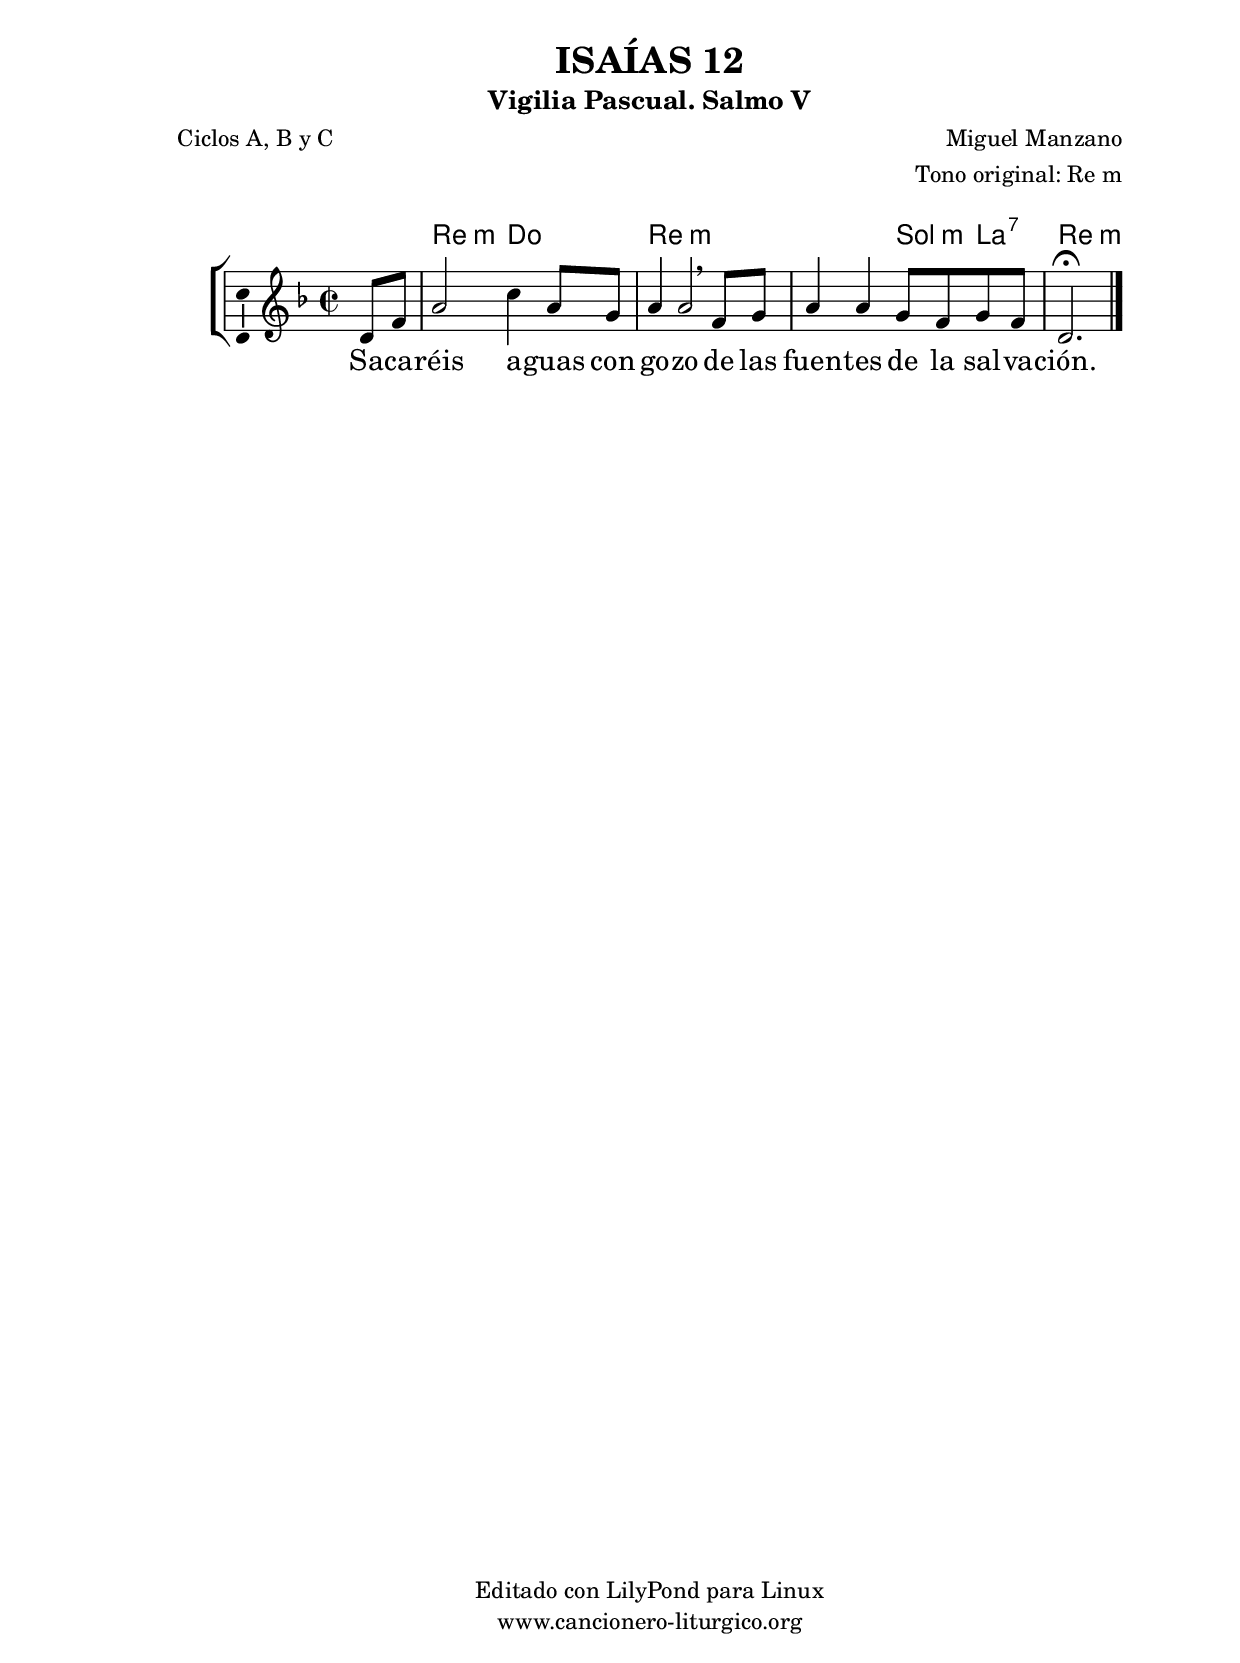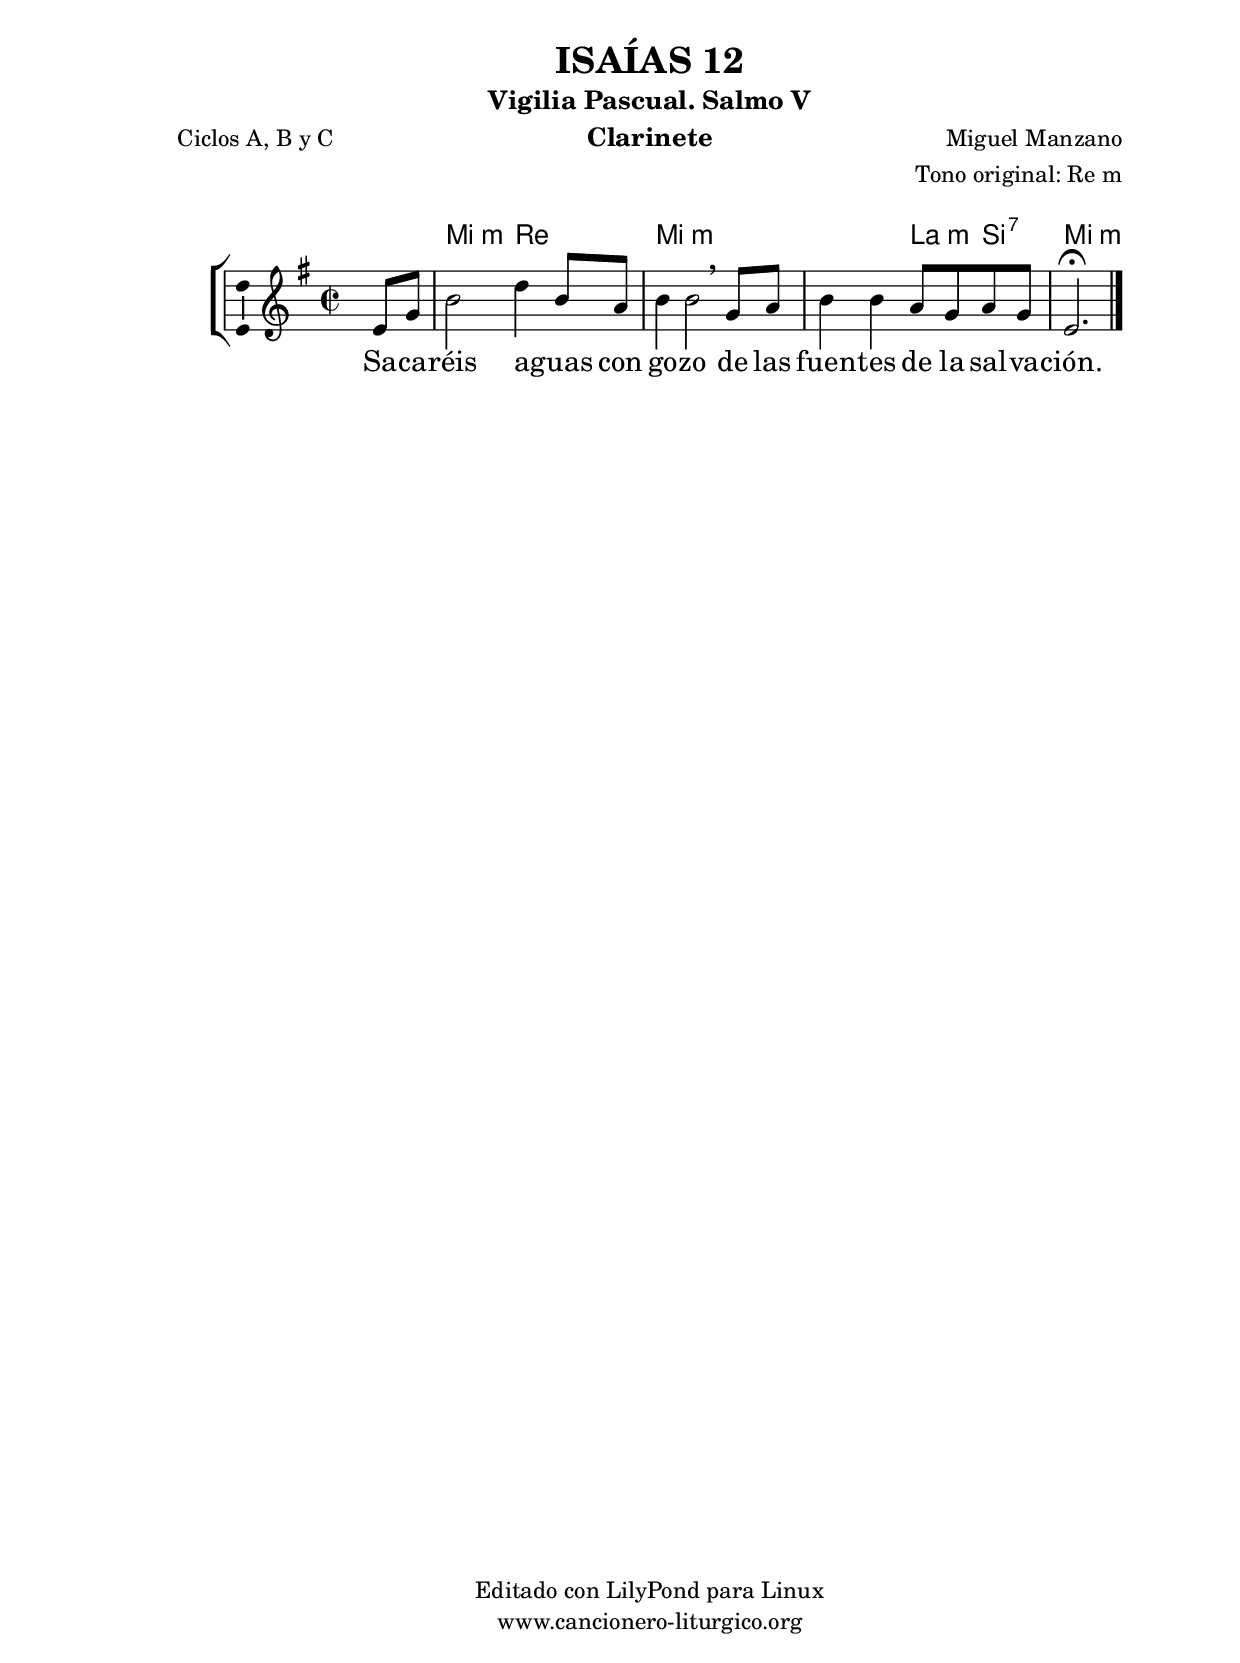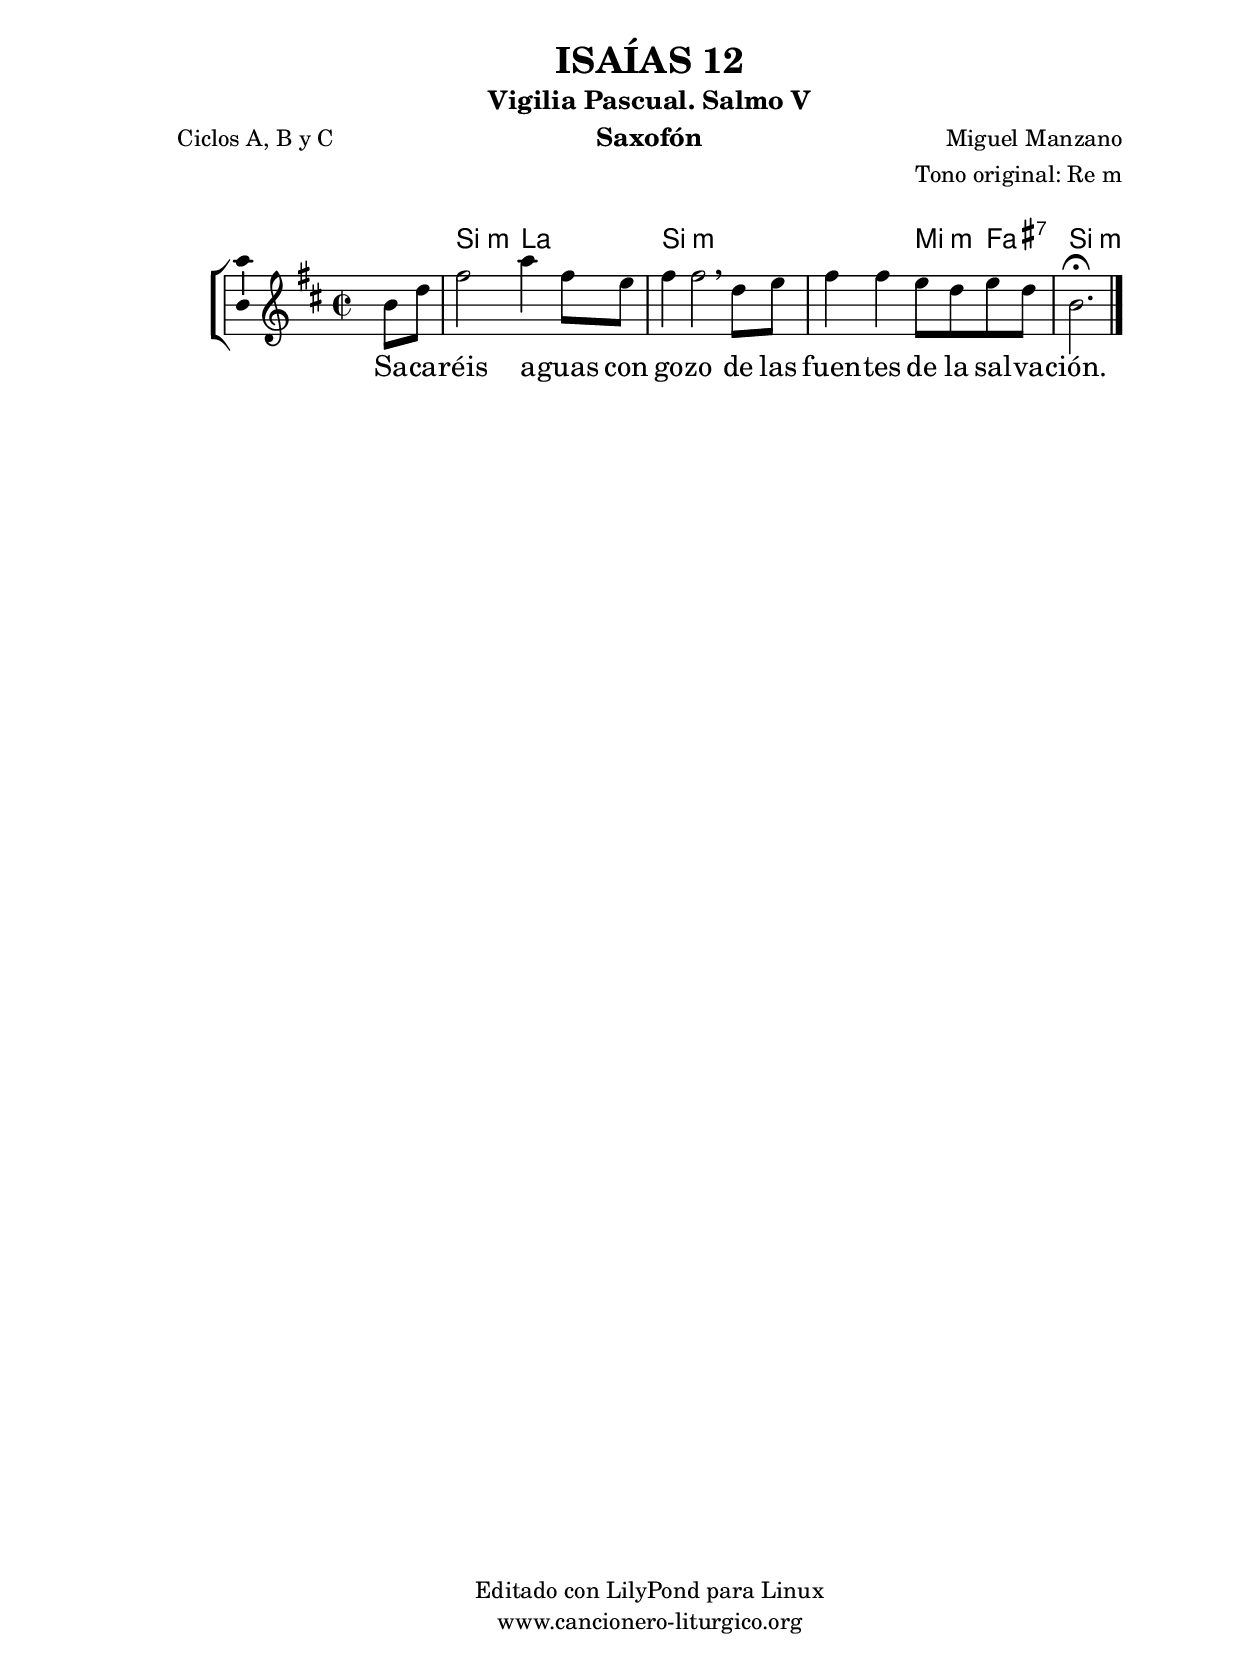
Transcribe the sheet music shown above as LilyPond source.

%
%para convertir .midi en .wav:
%timidity filename.midi -Ow -o finename.wav
%
%
%Para convertir de .wav a .mp3:
%lame -h -m j filename.wav
%
%
%para escuchar el midi:
%timidity nombrefichero.midi
%


%versión de lilypond para la que se ha escrito esta partitura:
\version "2.16.0"

	%Tamaño papel
	#(set-default-paper-size "a4")
	%Tamaño partitura
	#(set-global-staff-size 20)
	%No responde al pulsar sobre una nota
	#(ly:set-option 'point-and-click #f)

%parámetros del encabezamiento:
\header {
	title = "ISAÍAS 12"
	subtitle = "Vigilia Pascual. Salmo V"
	composer = "Miguel Manzano"
	poet = "Ciclos A, B y C"
	meter = ""
	arranger = "Tono original: Re m"
%%%errata en armadura en Libro del Salmista
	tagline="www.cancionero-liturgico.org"
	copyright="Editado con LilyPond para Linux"
	}

%parámetros asociados al papel:
\paper  {
	oddHeaderMarkup = \markup {\fill-line { \on-the-fly #not-first-page \fromproperty #'header:title \on-the-fly #not-first-page \fromproperty #'header:composer }}
	evenHeaderMarkup = \markup {\fill-line { \fromproperty #'header:composer \fromproperty #'header:title }}
	#(set-paper-size "a4")
	print-page-number = ##f
	first-page-number = 1
	print-first-page-number = ##f
%	head-separation = 3.0 \cm
	top-margin = 2.0 \cm
	bottom-margin = 0.5\cm
%%%	bottom-margin = -1.0\cm
	left-margin = 3.0 \cm
	line-width = 16.0 \cm 
	indent = 8\mm
	interscoreline = 2.\mm
	between-system-space = 15\mm
%	para que las partituras no llenen la hoja:
	ragged-bottom = ##t
%	idem para la última hoja:
	ragged-last-bottom = ##f
%	para que las partituras llenen el ancho del papel:
	ragged-last = ##f
	after-title-space = 2.5 \cm
%page-count=1
%system-count=8

	%Flexible Vertical Spacing
%	markup-markup-spacing =
%	#'((basic-distance . 15) (minimum-distance . 15) (padding . 3))
	markup-system-spacing =
	#'((basic-distance . 15) (minimum-distance . 15) (padding . 3))
	system-system-spacing =
	#'((basic-distance . 15) (minimum-distance . 15) (padding . 3))
	score-system-spacing =
	#'((basic-distance . 15) (minimum-distance . 15) (padding . 5))
%	top-system-spacing = % header
%	#'((basic-distance . 8) (minimum-distance . 0) (padding . 3))
%	top-markup-spacing =
%	#'((basic-distance . 20) (minimum-distance . 20) (padding . 3))
	last-bottom-spacing = % footer
	#'((basic-distance . 5) (minimum-distance . 5) (padding . 3))
%	score-markup-spacing =
%	#'((basic-distance . 16) (minimum-distance . 13) (padding . 3))

	}


%parámetros que afectan a toda la partitura:
global =  {
	%clave de sol (G):
	\clef G
	%armadura:
%	\transpose f g
%%%errata en armadura en Libro del Salmista
	\key d \minor
	\tempo 4=90
	\set Score.tempoHideNote = ##t
	}


acordes = {
	\italianChords
	\chordmode {
%	\transpose c d
{

s1
d2:m c d:m s d:m g4:m a:7 d2:m

	}
	}
}

melodia = 
%	\transpose f g
{
	\relative c'{

\time 2/2
s2 s4 d8 f
a2 c4 a8 g
a4 a2 \breathe f8 g
a4 a g8 f g f
d2. \fermata s4

	\bar "|."
	}
	}


texto = \lyricmode {
Sa -- ca -- réis a -- guas con go -- zo
de las fuen -- tes de la sal -- va -- ción.
	}


acordesStaff = \context ChordNames = acordesStaff <<
	\set chordChanges = ##t
	\acordes
	>>


vozStaff = \context Voice = vozStaff
\with {\consists "Ambitus_engraver"}
<<
%	\set Staff.instrumentName = ""
%	\set Staff.shortInstrumentName = ""
%	\set Staff.midiInstrument = #"clarinet"
%	\set Staff.midiInstrument = #"cello"
%	\set Staff.midiInstrument = #"flute"
	\set Staff.midiInstrument = #"electric guitar (jazz)"
%	\set Staff.midiInstrument = #"english horn"
%	\set Staff.midiInstrument = #"violin"
%	\set Staff.midiInstrument = #"glockenspiel"
	\set Staff.midiMinimumVolume = #0.7
	\set Staff.midiMaximumVolume = #0.9
	\global
	\melodia
	>>


textoStaff = \context Lyrics = textoStaff <<
	\lyricsto vozStaff \texto
	>>

\book {
	\score {
		\context ChoirStaff {
			\override StaffGroup.SystemStartBracket #'collapse-height = #1
			\override Score.SystemStartBar #'collapse-height = #1
			<<
			\acordesStaff
			\vozStaff
			\textoStaff
			>>
			}
		\layout {
	    		\context {
				\Lyrics
				\override LyricText #'font-size = #2
				}
	   		 \context {
				\Score
				%fontSize = #3
				\override StaffSymbol #'staff-space = #(magstep +3)
				%\override Beam #'thickness = #0.55
				%\override SpacingSpanner #'spacing-increment = #1.0
				%\override Slur #'height-limit = #1.5
				}
			}
		}
	\score {
		\unfoldRepeats
		\context ChoirStaff {
			<<
			\acordesStaff
			\vozStaff
			>>
			}
		\midi {
	  		\context {
	  			\Score
				tempoWholesPerMinute = #(ly:make-moment 70 4)
				}
			}
		}
	}

%Partitura para clarinete
#(define output-suffix "C")
\book {
	\header{
		instrument = "Clarinete"
		}
	\score {
		\context ChoirStaff {
			\override StaffGroup.SystemStartBracket #'collapse-height = #1
			\override Score.SystemStartBar #'collapse-height = #1
\transpose c d
			<<
			\acordesStaff
			\vozStaff
			\textoStaff
			>>
			}
		\layout {
	    		\context {
				\Lyrics
				\override LyricText #'font-size = #2
				}
	   		 \context {
				\Score
				%fontSize = #3
				\override StaffSymbol #'staff-space = #(magstep +3)
				%\override Beam #'thickness = #0.55
				%\override SpacingSpanner #'spacing-increment = #1.0
				%\override Slur #'height-limit = #1.5
				}
			}
		}
	}

%Partitura para saxofón
#(define output-suffix "S")
\book {
	\header{
		instrument = "Saxofón"
		}
	\score {
		\context ChoirStaff {
			\override StaffGroup.SystemStartBracket #'collapse-height = #1
			\override Score.SystemStartBar #'collapse-height = #1
\transpose c a
			<<
			\acordesStaff
			\vozStaff
			\textoStaff
			>>
			}
		\layout {
	    		\context {
				\Lyrics
				\override LyricText #'font-size = #2
				}
	   		 \context {
				\Score
				%fontSize = #3
				\override StaffSymbol #'staff-space = #(magstep +3)
				%\override Beam #'thickness = #0.55
				%\override SpacingSpanner #'spacing-increment = #1.0
				%\override Slur #'height-limit = #1.5
				}
			}
		}
	}

